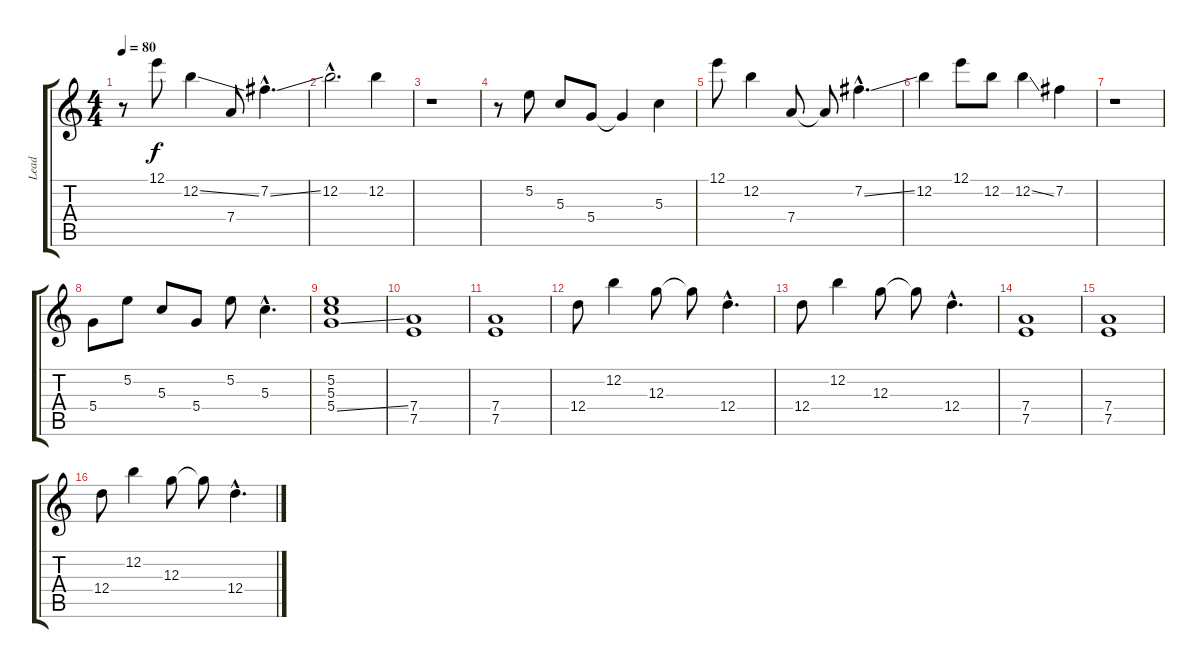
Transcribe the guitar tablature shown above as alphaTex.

\track ("Lead" "Lead") {instrument electricguitarclean}
\staff {score tabs}
\tuning (E4 B3 G3 D3 A2 E2) {hide}
\ts (4 4)
\tempo 80
\clef g2
\ks c
r.8{dy f} 12.1.8 12.2{ss}.4 7.4.8 7.2{ss hac}.4{d} |
12.2{hac}.2{d} 12.2.4 |
r.1 |
r.8 5.2.8 5.3.8 5.4.8 5.4{t}.4 5.3.4 |
12.1.8 12.2.4 7.4.8 7.4{t}.8 7.2{ss hac}.4{d} |
12.2.4 12.1.8 12.2.8 12.2{ss}.4 7.2.4 |
r.1 |
5.4.8 5.2.8 5.3.8 5.4.8 5.2.8 5.3{hac}.4{d} |
(5.2 5.3 5.4{ss}).1 |
(7.4 7.5).1 |
(7.4 7.5).1 |
12.4.8 12.2.4 12.3.8 12.3{t}.8 12.4{hac}.4{d} |
12.4.8 12.2.4 12.3.8 12.3{t}.8 12.4{hac}.4{d} |
(7.4 7.5).1 |
(7.4 7.5).1 |
12.4.8 12.2.4 12.3.8 12.3{t}.8 12.4{hac}.4{d}
